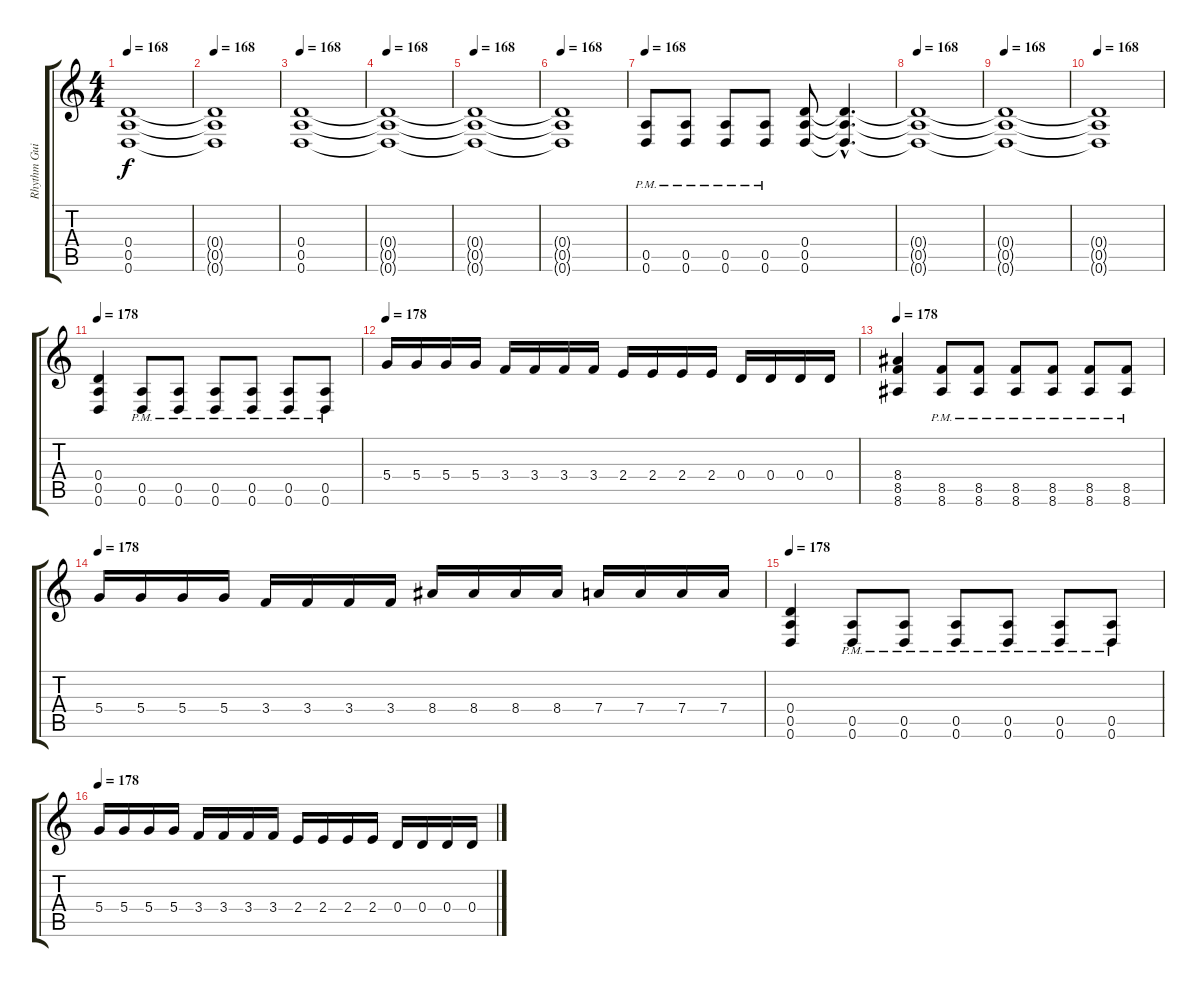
\track ("Rhythm Guitar" "Rhythm Gui") {instrument distortionguitar}
\staff {score tabs}
\tuning (E4 B3 G3 D3 A2 D2) {hide}
\ts (4 4)
\tempo 168
\clef g2
\ks c
(0.4{t} 0.5{t} 0.6{t}).1{dy f} |
\tempo 168
(0.4{t} 0.5{t} 0.6{t}).1 |
\tempo 168
(0.4 0.5 0.6).1 |
\tempo 168
(0.4{t} 0.5{t} 0.6{t}).1 |
\tempo 168
(0.4{t} 0.5{t} 0.6{t}).1 |
\tempo 168
(0.4{t} 0.5{t} 0.6{t}).1 |
\tempo 168
(0.5{pm} 0.6{pm}).8 (0.5{pm} 0.6{pm}).8 (0.5{pm} 0.6{pm}).8 (0.5{pm} 0.6{pm}).8 (0.4 0.5 0.6).8 (0.4{hac t} 0.5{hac t} 0.6{hac t}).4{d} |
\tempo 168
(0.4{t} 0.5{t} 0.6{t}).1 |
\tempo 168
(0.4{t} 0.5{t} 0.6{t}).1 |
\tempo 168
(0.4{t} 0.5{t} 0.6{t}).1 |
\tempo 178
(0.4 0.5 0.6).4 (0.5{pm} 0.6{pm}).8 (0.5{pm} 0.6{pm}).8 (0.5{pm} 0.6{pm}).8 (0.5{pm} 0.6{pm}).8 (0.5{pm} 0.6{pm}).8 (0.5{pm} 0.6{pm}).8 |
\tempo 178
5.4.16 5.4.16 5.4.16 5.4.16 3.4.16 3.4.16 3.4.16 3.4.16 2.4.16 2.4.16 2.4.16 2.4.16 0.4.16 0.4.16 0.4.16 0.4.16 |
\tempo 178
(8.4 8.5 8.6).4 (8.5{pm} 8.6{pm}).8 (8.5{pm} 8.6{pm}).8 (8.5{pm} 8.6{pm}).8 (8.5{pm} 8.6{pm}).8 (8.5{pm} 8.6{pm}).8 (8.5{pm} 8.6{pm}).8 |
\tempo 178
5.4.16 5.4.16 5.4.16 5.4.16 3.4.16 3.4.16 3.4.16 3.4.16 8.4.16 8.4.16 8.4.16 8.4.16 7.4.16 7.4.16 7.4.16 7.4.16 |
\tempo 178
(0.4 0.5 0.6).4 (0.5{pm} 0.6{pm}).8 (0.5{pm} 0.6{pm}).8 (0.5{pm} 0.6{pm}).8 (0.5{pm} 0.6{pm}).8 (0.5{pm} 0.6{pm}).8 (0.5{pm} 0.6{pm}).8 |
\tempo 178
5.4.16 5.4.16 5.4.16 5.4.16 3.4.16 3.4.16 3.4.16 3.4.16 2.4.16 2.4.16 2.4.16 2.4.16 0.4.16 0.4.16 0.4.16 0.4.16
